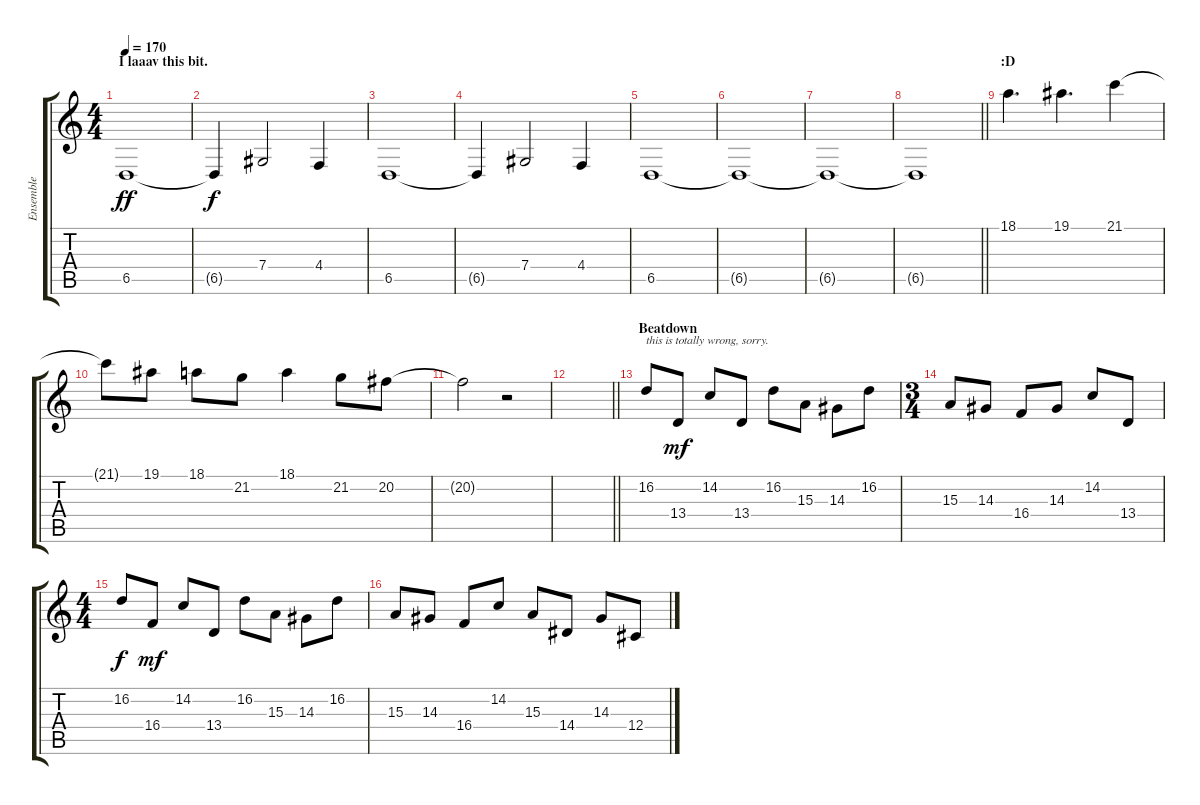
\track ("Ensemble" "Ensemble") {instrument stringensemble1}
\staff {score tabs}
\tuning (Eb4 Bb3 Gb3 Db3 Ab2 Db2) {hide}
\ts (4 4)
\section ("" "I laaav this bit.")
\tempo 170
\clef g2
\ks c
6.5.1{dy ff} |
6.5{t}.4{dy f} 7.4.2 4.4.4 |
6.5.1 |
6.5{t}.4 7.4.2 4.4.4 |
6.5.1 |
6.5{t}.1 |
6.5{t}.1 |
\barLineRight lightlight
6.5{t}.1 |
\section ("" ":D")
18.1.4{d} 19.1.4{d} 21.1.4 |
21.1{t}.8 19.1.8 18.1.8 21.2.8 18.1.4 21.2.8 20.2.8 |
20.2{t}.2 r.2 |
\barLineRight lightlight
|
\section ("" "Beatdown")
16.2.8{txt "this is totally wrong, sorry." volume 12} 13.4.8{dy mf} 14.2.8 13.4.8 16.2.8 15.3.8 14.3.8 16.2.8 |
\ts (3 4)
15.3.8 14.3.8 16.4.8 14.3.8 14.2.8 13.4.8 |
\ts (4 4)
16.2.8{dy f} 16.4.8{dy mf} 14.2.8 13.4.8 16.2.8 15.3.8 14.3.8 16.2.8 |
15.3.8 14.3.8 16.4.8 14.2.8 15.3.8 14.4.8 14.3.8 12.4.8
